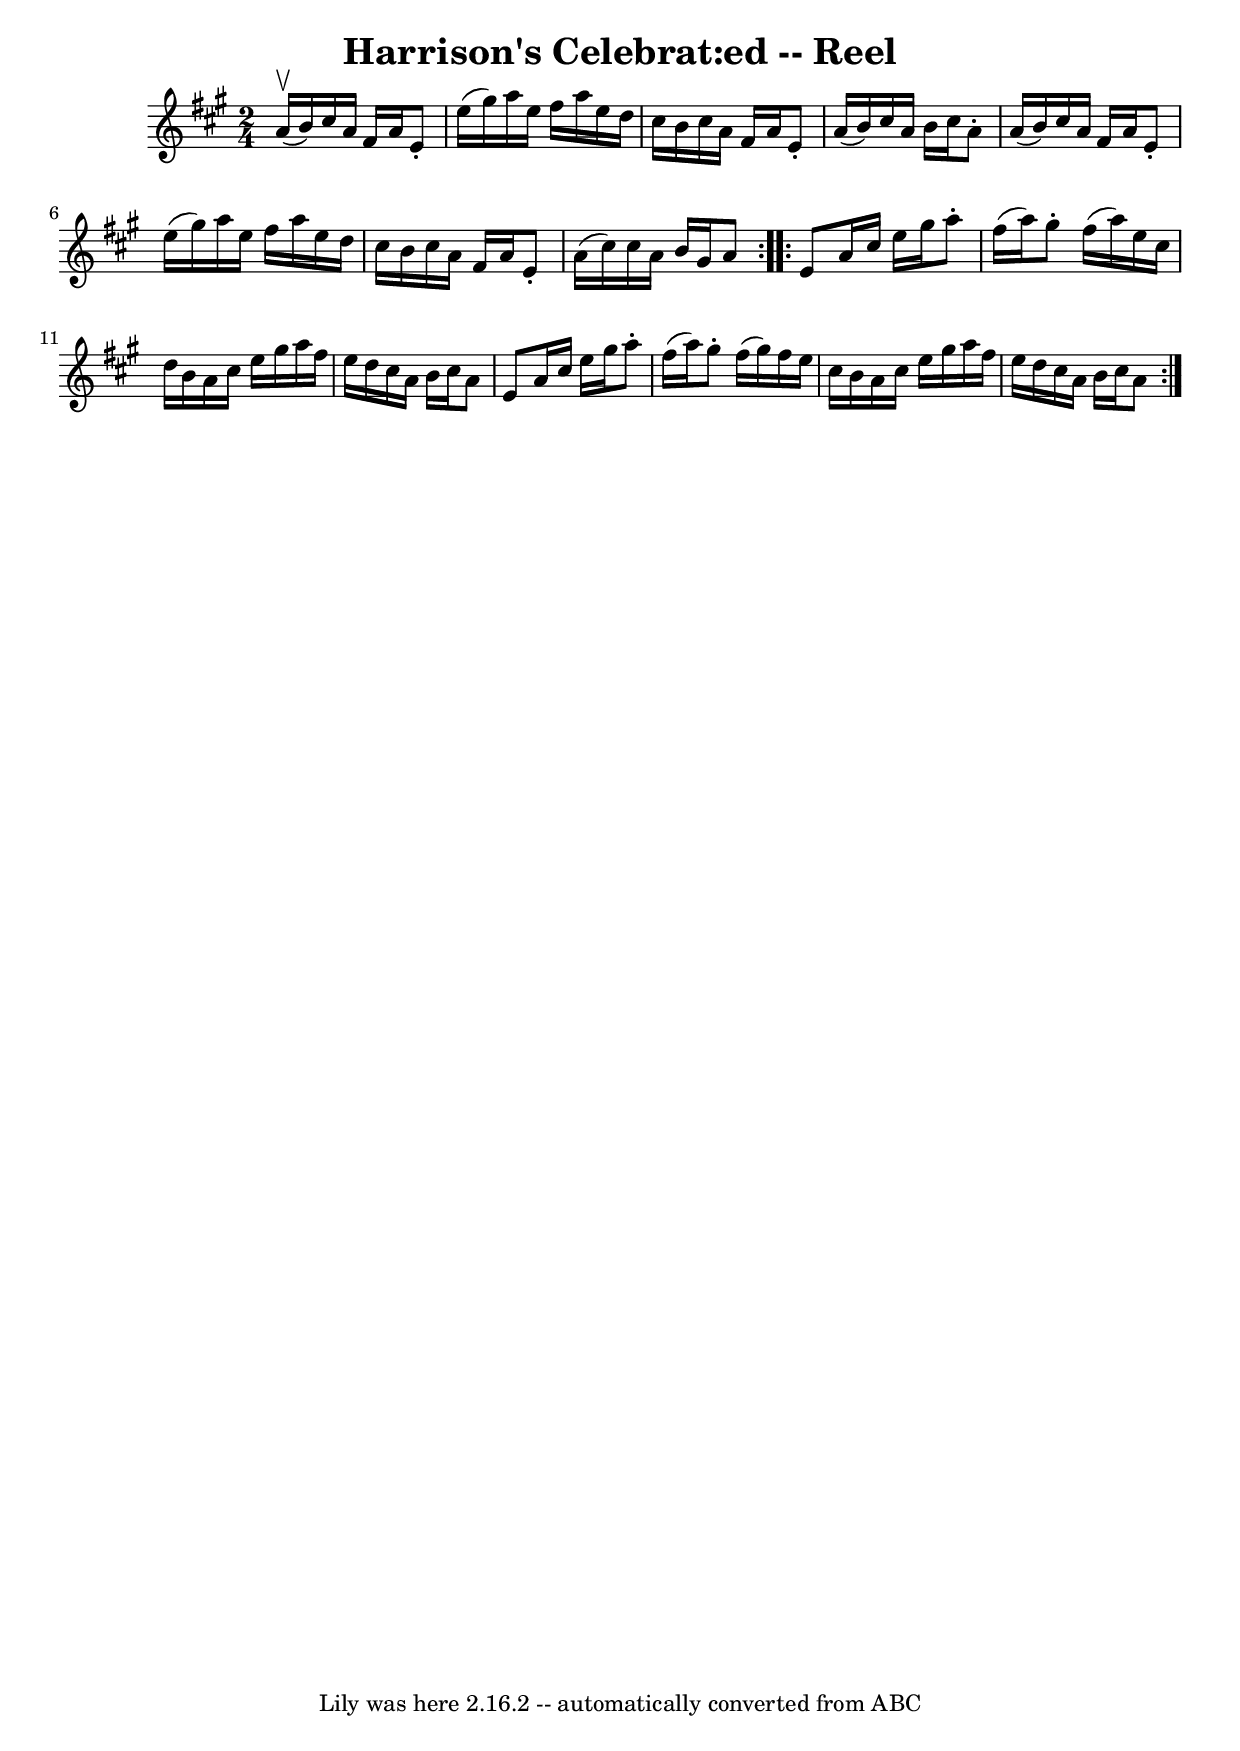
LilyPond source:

\version "2.7.40"
\include "Mammoth.ily"
\header {
	crossRefNumber = "1"
	footnotes = ""
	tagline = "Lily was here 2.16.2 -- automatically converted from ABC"
	title = "Harrison's Celebrat:ed -- Reel"
}
voicedefault =  {


\repeat volta 2 {
\time 2/4 \key a \major a'16^\upbow(b'16)   |
 cis''16    
a'16 fis'16 a'16 e'8 -. e''16 (gis''16)   |
 a''16    
e''16 fis''16 a''16 e''16 d''16 cis''16 b'16    |
   
cis''16 a'16 fis'16 a'16 e'8 -. a'16 (b'16)   |
   
cis''16 a'16 b'16 cis''16 a'8 -. a'16 (b'16)   |
     
cis''16 a'16 fis'16 a'16 e'8 -. e''16 (gis''16)   |
  
 a''16 e''16 fis''16 a''16 e''16 d''16 cis''16 b'16    
|
 cis''16 a'16 fis'16 a'16 e'8 -. a'16 (cis''16)   
|
 cis''16 a'16 b'16 gis'16 a'8    }     \repeat volta 2 {  
 e'8    |
 a'16 cis''16 e''16 gis''16 a''8 -. fis''16 (
 a''16)   |
 gis''8 -. fis''16 (a''16) e''16 cis''16   
 d''16 b'16    |
 a'16 cis''16 e''16 gis''16 a''16    
fis''16 e''16 d''16    |
 cis''16 a'16 b'16 cis''16    
a'8 e'8    |
 a'16 cis''16 e''16 gis''16 a''8 -.   
fis''16 (a''16)   |
 gis''8 -. fis''16 (gis''16)   
fis''16 e''16 cis''16 b'16    |
 a'16 cis''16 e''16    
gis''16 a''16 fis''16 e''16 d''16    |
 cis''16 a'16    
b'16 cis''16 a'8    }   
}

\score{
    <<

	\context Staff="default"
	{
	    \voicedefault 
	}

    >>
	\layout {
	}
	\midi {}
}
